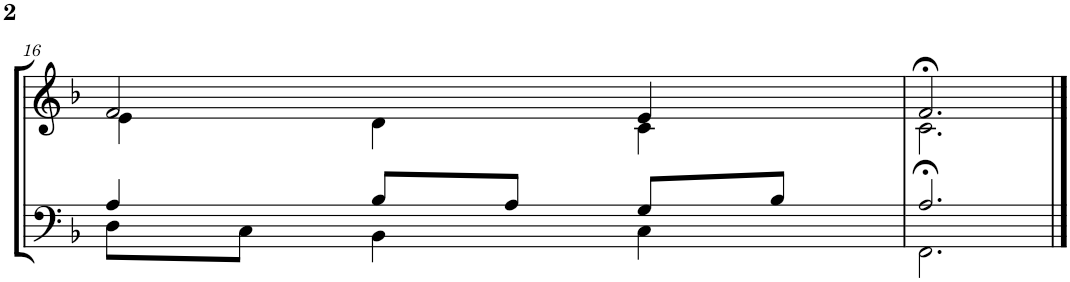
**kern	**kern
*part2	*part1
*staff2	*staff1
*I"Tenor/Baß	*I"Sopran/Alt
!!LO:PB:g=z
*clefF4	*clefG2
*k[b-]	*k[b-]
*M3/4	*M3/4
=16	=16
*^	*^
4A/	8D\L	2f/	4e\
.	8C\J	.	.
8B-/L	4BB-\	.	4d\
8A/J	.	.	.
8G/L	4C\	4e/	4c\
8B-/J	.	.	.
=17	=17	=17	=17
2.A/	2.FF>\	2.f>/	2.c\
*v	*v	*	*
*	*v	*v
==	==
*-	*-
